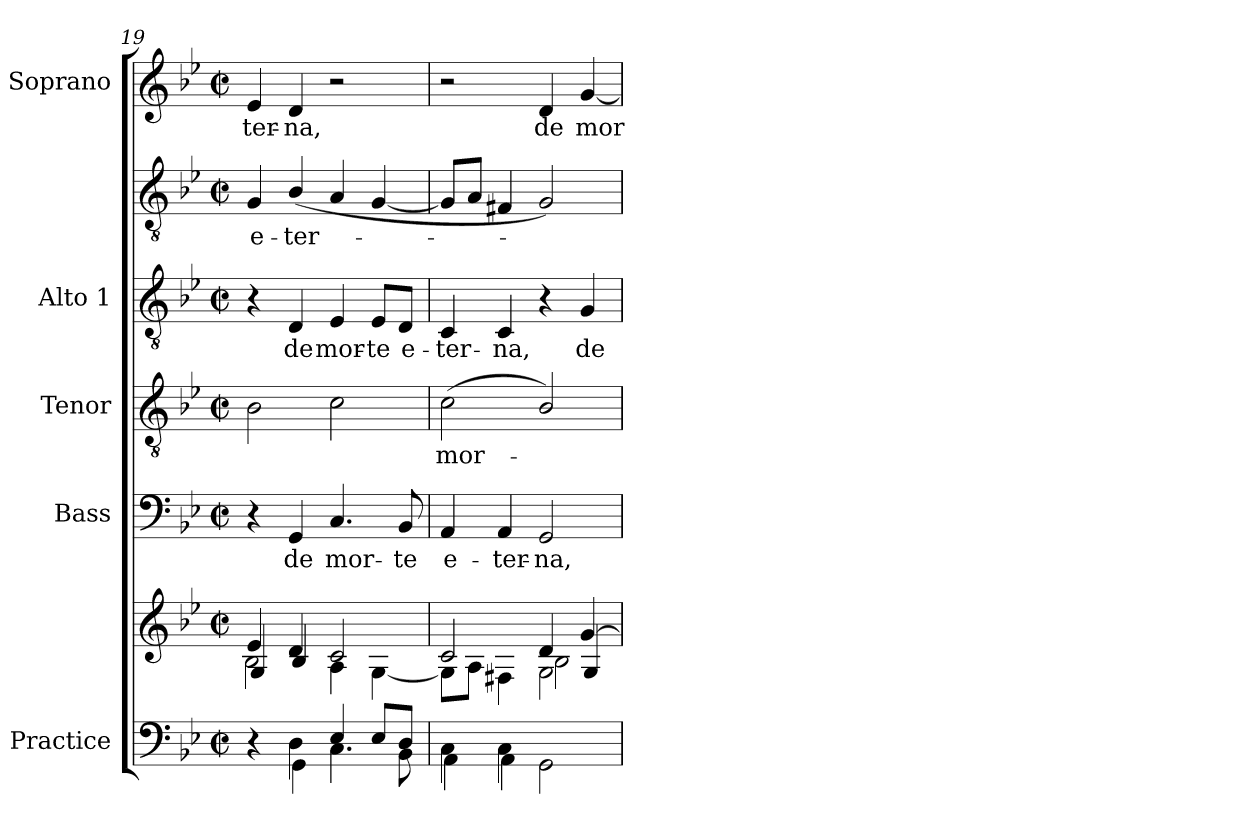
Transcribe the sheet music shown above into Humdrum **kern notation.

**kern	**kern	**kern	**text	**kern	**text	**kern	**text	**kern	**text	**kern	**text
*part5	*part5	*part4	*part4	*part3	*part3	*part2	*part2	*part2	*part2	*part1	*part1
*staff7	*staff6	*staff5	*staff5	*staff4	*staff4	*staff3	*staff3	*staff2	*staff2	*staff1	*staff1
*I"Practice	*	*I"Bass	*	*I"Tenor	*	*I"Alto 1	*	*	*	*I"Soprano	*
*	*	*I'B	*	*I'T	*	*I'A	*	*	*	*I'S	*
*clefF4	*clefG2	*clefF4	*	*clefGv2	*	*clefGv2	*	*clefGv2	*	*clefG2	*
*k[b-e-]	*k[b-e-]	*k[b-e-]	*	*k[b-e-]	*	*k[b-e-]	*	*k[b-e-]	*	*k[b-e-]	*
*B-:	*B-:	*B-:	*	*B-:	*	*B-:	*	*B-:	*	*B-:	*
*M2/2	*M2/2	*M2/2	*	*M2/2	*	*M2/2	*	*M2/2	*	*M2/2	*
*met(c|)	*met(c|)	*met(c|)	*	*met(c|)	*	*met(c|)	*	*met(c|)	*	*met(c|)	*
=19	=19	=19	=19	=19	=19	=19	=19	=19	=19	=19	=19
*^	*^	*	*	*	*	*	*	*	*	*	*
*	*	*	*^	*	*	*	*	*	*	*	*	*	*
*	*	*	*	*^	*	*	*	*	*	*	*	*	*	*
!	!	!	!	!	!	!	!	!	!	!	!	!	!LO:LY:b	!	!LO:LY:b
4ryy	4r	4e-/	4G/	4ryy	2B-\	4r	.	2B-	.	4r	.	4G	e-	4e-	-ter-
!	!	!	!	!	!	!	!LO:LY:b	!	!	!	!LO:LY:b	!	!LO:LY:b	!	!LO:LY:b
4D\	4GG\	4d/	4B-/	2.ryy	.	4GG	de	.	.	4D	de	(<4B-/	-ter-	4d	-na,
!	!	!	!	!	!	!	!LO:LY:b	!	!	!	!LO:LY:b	!	!	!	!
4E-/	4.C\	2ryy	4A\	.	2c/	4.C	mor-	2c	.	4E-	mor-	4A	.	2r	.
!	!	!	!	!	!	!	!	!	!	!	!LO:LY:b	!	!	!	!
8E-/L	.	.	[4G\	.	.	.	.	.	.	8E-/L	-te	[4G	.	.	.
!	!	!	!	!	!	!	!LO:LY:b	!	!	!	!LO:LY:b	!	!	!	!
8D/J	8BB-\	.	.	.	.	8BB-	-te	.	.	8D/J	e-	.	.	.	.
=20	=20	=20	=20	=20	=20	=20	=20	=20	=20	=20	=20	=20	=20	=20	=20
!	!	!	!	!	!	!	!LO:LY:b	!	!LO:LY:b	!	!LO:LY:b	!	!	!	!
4C\	4AA\	2ryy	8G\L]	2ryy	2c/	4AA/	e-	(<2c	mor-	4C	-ter-	8GL]	.	2r	.
.	.	.	8A\J	.	.	.	.	.	.	.	.	8AJ	.	.	.
!	!	!	!	!	!	!	!LO:LY:b	!	!	!	!LO:LY:b	!	!	!	!
4C\	4AA\	.	4F#X\	.	.	4AA/	-ter-	.	.	4C	-na,	4F#X	.	.	.
!	!	!	!	!	!	!	!LO:LY:b	!	!	!	!	!	!	!	!LO:LY:b
2ryy	2GG\	4d/	2G\	4ryy	2B-\	2GG	-na,	2B-/)	.	4r	.	2G)	.	4d	de
!	!	!	!	!	!	!	!	!	!	!	!LO:LY:b	!	!	!	!LO:LY:b
.	.	[4g/	.	4G/	.	.	.	.	.	4G	de	.	.	[4g	mor-
*v	*v	*	*	*	*	*	*	*	*	*	*	*	*	*	*
*	*v	*v	*v	*v	*	*	*	*	*	*	*	*	*	*
=	=	=	=	=	=	=	=	=	=	=	=
*-	*-	*-	*-	*-	*-	*-	*-	*-	*-	*-	*-
